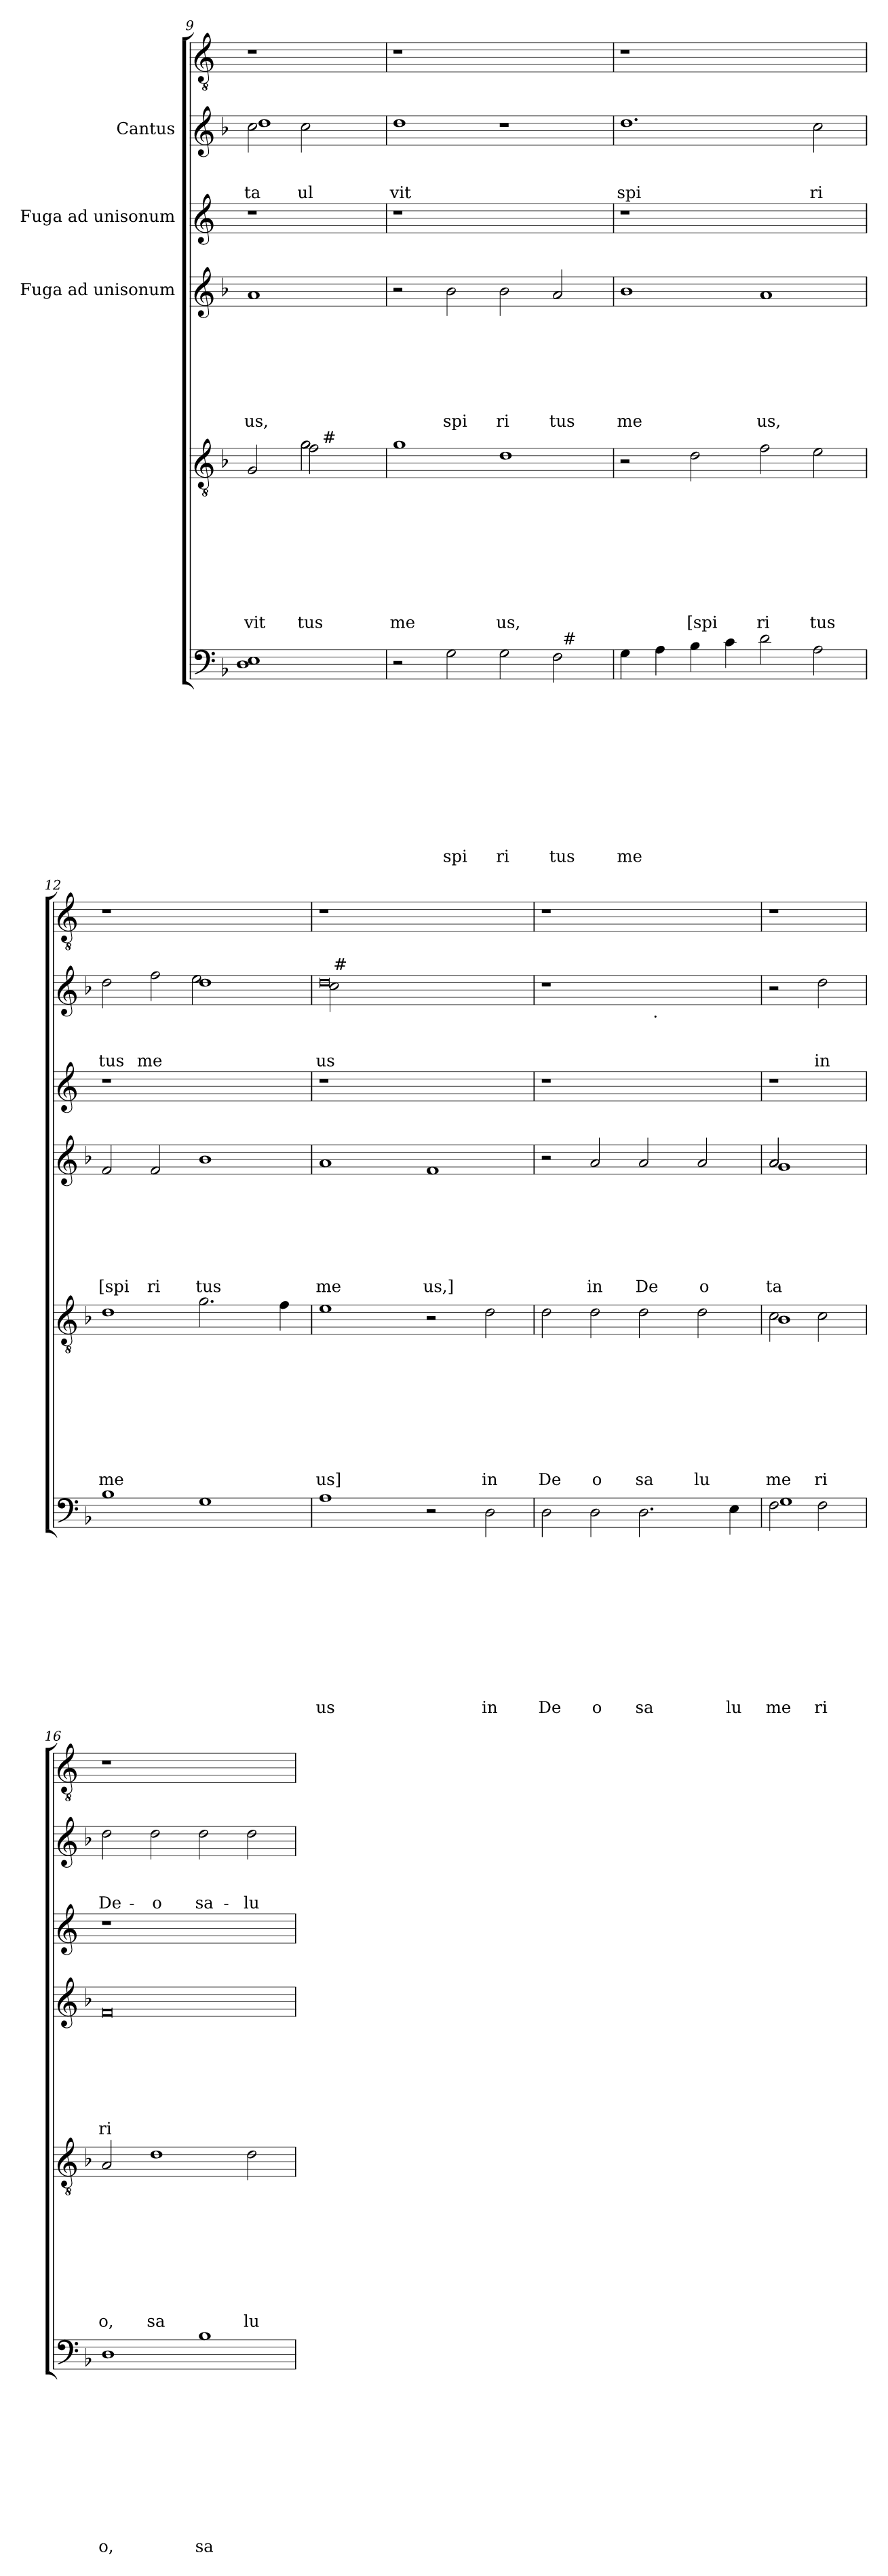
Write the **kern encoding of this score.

**kern	**text	**text	**text	**text	**text	**text	**text	**text	**text	**text	**text	**kern	**text	**text	**text	**text	**text	**text	**text	**text	**text	**kern	**text	**text	**text	**text	**text	**text	**text	**kern	**kern	**text	**text	**text	**kern
*part6	*part6	*part6	*part6	*part6	*part6	*part6	*part6	*part6	*part6	*part6	*part6	*part5	*part5	*part5	*part5	*part5	*part5	*part5	*part5	*part5	*part5	*part4	*part4	*part4	*part4	*part4	*part4	*part4	*part4	*part3	*part2	*part2	*part2	*part2	*part1
*staff6	*staff6	*staff6	*staff6	*staff6	*staff6	*staff6	*staff6	*staff6	*staff6	*staff6	*staff6	*staff5	*staff5	*staff5	*staff5	*staff5	*staff5	*staff5	*staff5	*staff5	*staff5	*staff4	*staff4	*staff4	*staff4	*staff4	*staff4	*staff4	*staff4	*staff3	*staff2	*staff2	*staff2	*staff2	*staff1
*	*	*	*	*	*	*	*	*	*	*	*	*	*	*	*	*	*	*	*	*	*	*I"Fuga ad unisonum	*	*	*	*	*	*	*	*I"Fuga ad unisonum	*I"Cantus	*	*	*	*
*clefF4	*	*	*	*	*	*	*	*	*	*	*	*clefGv2	*	*	*	*	*	*	*	*	*	*clefG2	*	*	*	*	*	*	*	*clefG2	*clefG2	*	*	*	*clefGv2
*k[b-]	*	*	*	*	*	*	*	*	*	*	*	*k[b-]	*	*	*	*	*	*	*	*	*	*k[b-]	*	*	*	*	*	*	*	*k[]	*k[b-]	*	*	*	*k[]
*F:	*	*	*	*	*	*	*	*	*	*	*	*F:	*	*	*	*	*	*	*	*	*	*F:	*	*	*	*	*	*	*	*C:	*F:	*	*	*	*C:
=9	=9	=9	=9	=9	=9	=9	=9	=9	=9	=9	=9	=9	=9	=9	=9	=9	=9	=9	=9	=9	=9	=9	=9	=9	=9	=9	=9	=9	=9	=9	=9	=9	=9	=9	=9
!	!	!	!	!	!	!	!	!	!	!	!	!	!	!	!	!	!	!	!	!	!LO:LY:b	!	!	!	!	!	!	!	!LO:LY:b	!	!	!	!	!LO:LY:b	!
*	*	*	*	*	*	*	*	*	*	*	*	*^	*	*	*	*	*	*	*	*	*	*	*	*	*	*	*	*	*	*	*^	*	*	*	*
*	*	*	*	*	*	*	*	*	*	*	*	*	*^	*	*	*	*	*	*	*	*	*	*	*	*	*	*	*	*	*	*	*	*	*	*	*	*
*	*	*	*	*	*	*	*	*	*	*	*	*	*	*^	*	*	*	*	*	*	*	*	*	*	*	*	*	*	*	*	*	*	*	*	*	*	*	*
!	!	!	!	!	!	!	!	!	!	!	!	!	!	!	!	!	!	!	!	!	!	!	!	!	!	!	!	!	!	!	!	!	!	!	!	!	!	!LO:LY:b	!
1D 1E	.	.	.	.	.	.	.	.	.	.	.	2G/	2ryy	2ryy	2ryy	.	.	.	.	.	.	.	.	vit	1a	.	.	.	.	.	.	-us,	1r	2cc\	1dd	.	.	ta	1r
!	!	!	!	!	!	!	!	!	!	!	!	!	!	!	!	!	!	!	!	!	!	!	!	!LO:LY:b	!	!	!	!	!	!	!	!	!	!	!	!	!	!	!
!	!	!	!	!	!	!	!	!	!	!	!	!	!	!	!	!	!	!	!	!	!	!	!	!LO:LY:b	!	!	!	!	!	!	!	!	!	!	!	!	!	!	!
!	!	!	!	!	!	!	!	!	!	!	!	!	!	!	!	!	!	!	!	!	!	!	!	!LO:LY:b	!	!	!	!	!	!	!	!	!	!	!	!	!	!LO:LY:b	!
.	.	.	.	.	.	.	.	.	.	.	.	16..ryy	2g\	2g\	2f\	.	.	.	.	.	.	.	.	tus	.	.	.	.	.	.	.	.	.	2cc\	.	.	.	ul	.
!	!	!	!	!	!	!	!	!	!	!	!	!LO:TX:a:t=#	!	!	!	!	!	!	!	!	!	!	!	!	!	!	!	!	!	!	!	!	!	!	!	!	!	!	!
.	.	.	.	.	.	.	.	.	.	.	.	4ryy	.	.	.	.	.	.	.	.	.	.	.	.	.	.	.	.	.	.	.	.	.	.	.	.	.	.	.
.	.	.	.	.	.	.	.	.	.	.	.	8ryy	.	.	.	.	.	.	.	.	.	.	.	.	.	.	.	.	.	.	.	.	.	.	.	.	.	.	.
.	.	.	.	.	.	.	.	.	.	.	.	64ryy	.	.	.	.	.	.	.	.	.	.	.	.	.	.	.	.	.	.	.	.	.	.	.	.	.	.	.
*	*	*	*	*	*	*	*	*	*	*	*	*v	*v	*v	*v	*	*	*	*	*	*	*	*	*	*	*	*	*	*	*	*	*	*	*v	*v	*	*	*	*
!!LO:LB:g=z
=10	=10	=10	=10	=10	=10	=10	=10	=10	=10	=10	=10	=10	=10	=10	=10	=10	=10	=10	=10	=10	=10	=10	=10	=10	=10	=10	=10	=10	=10	=10	=10	=10	=10	=10	=10
!	!	!	!	!	!	!	!	!	!	!	!	!	!	!	!	!	!	!	!	!	!LO:LY:b	!	!	!	!	!	!	!	!	!	!	!	!	!LO:LY:b	!
*^	*	*	*	*	*	*	*	*	*	*	*	*	*	*	*	*	*	*	*	*	*	*	*	*	*	*	*	*	*	*	*	*	*	*	*
2r	1ryy	.	.	.	.	.	.	.	.	.	.	.	1g	.	.	.	.	.	.	.	.	me	2r	.	.	.	.	.	.	.	1r	1dd	.	.	vit	1r
!	!	!	!	!	!	!	!	!	!	!	!	!LO:LY:b	!	!	!	!	!	!	!	!	!	!	!	!	!	!	!	!	!	!LO:LY:b	!	!	!	!	!	!
2G\	.	.	.	.	.	.	.	.	.	.	.	spi	.	.	.	.	.	.	.	.	.	.	2b-\	.	.	.	.	.	.	spi	.	.	.	.	.	.
!	!	!	!	!	!	!	!	!	!	!	!	!LO:LY:b	!	!	!	!	!	!	!	!	!	!LO:LY:b	!	!	!	!	!	!	!	!LO:LY:b	!	!	!	!	!	!
2G\	2ryy	.	.	.	.	.	.	.	.	.	.	ri	1d	.	.	.	.	.	.	.	.	us,	2b-\	.	.	.	.	.	.	ri	1ryy	1r	.	.	.	1ryy
!	!	!	!	!	!	!	!	!	!	!	!	!LO:LY:b	!	!	!	!	!	!	!	!	!	!	!	!	!	!	!	!	!	!LO:LY:b	!	!	!	!	!	!
2F\	32ryy	.	.	.	.	.	.	.	.	.	.	tus	.	.	.	.	.	.	.	.	.	.	2a/	.	.	.	.	.	.	tus	.	.	.	.	.	.
!	!LO:TX:a:t=#	!	!	!	!	!	!	!	!	!	!	!	!	!	!	!	!	!	!	!	!	!	!	!	!	!	!	!	!	!	!	!	!	!	!	!
.	4...ryy	.	.	.	.	.	.	.	.	.	.	.	.	.	.	.	.	.	.	.	.	.	.	.	.	.	.	.	.	.	.	.	.	.	.	.
=11	=11	=11	=11	=11	=11	=11	=11	=11	=11	=11	=11	=11	=11	=11	=11	=11	=11	=11	=11	=11	=11	=11	=11	=11	=11	=11	=11	=11	=11	=11	=11	=11	=11	=11	=11	=11
!	!	!	!	!	!	!	!	!	!	!	!	!LO:LY:b	!	!	!	!	!	!	!	!	!	!	!	!	!	!	!	!	!	!LO:LY:b	!	!	!	!	!LO:LY:b	!
*v	*v	*	*	*	*	*	*	*	*	*	*	*	*	*	*	*	*	*	*	*	*	*	*	*	*	*	*	*	*	*	*	*	*	*	*	*
4G\	.	.	.	.	.	.	.	.	.	.	me	2r	.	.	.	.	.	.	.	.	.	1b-	.	.	.	.	.	.	me	1r	1.dd	.	.	spi	1r
4A\	.	.	.	.	.	.	.	.	.	.	.	.	.	.	.	.	.	.	.	.	.	.	.	.	.	.	.	.	.	.	.	.	.	.	.
!	!	!	!	!	!	!	!	!	!	!	!	!	!	!	!	!	!	!	!	!	!LO:LY:b	!	!	!	!	!	!	!	!	!	!	!	!	!	!
4B-\	.	.	.	.	.	.	.	.	.	.	.	2d\	.	.	.	.	.	.	.	.	[spi	.	.	.	.	.	.	.	.	.	.	.	.	.	.
4c\	.	.	.	.	.	.	.	.	.	.	.	.	.	.	.	.	.	.	.	.	.	.	.	.	.	.	.	.	.	.	.	.	.	.	.
!	!	!	!	!	!	!	!	!	!	!	!	!	!	!	!	!	!	!	!	!	!LO:LY:b	!	!	!	!	!	!	!	!LO:LY:b	!	!	!	!	!	!
2d\	.	.	.	.	.	.	.	.	.	.	.	2f\	.	.	.	.	.	.	.	.	ri	1a	.	.	.	.	.	.	us,	1ryy	.	.	.	.	1ryy
!	!	!	!	!	!	!	!	!	!	!	!	!	!	!	!	!	!	!	!	!	!LO:LY:b	!	!	!	!	!	!	!	!	!	!	!	!	!LO:LY:b	!
2A\	.	.	.	.	.	.	.	.	.	.	.	2e\	.	.	.	.	.	.	.	.	tus	.	.	.	.	.	.	.	.	.	2cc\	.	.	ri	.
=12	=12	=12	=12	=12	=12	=12	=12	=12	=12	=12	=12	=12	=12	=12	=12	=12	=12	=12	=12	=12	=12	=12	=12	=12	=12	=12	=12	=12	=12	=12	=12	=12	=12	=12	=12
!	!	!	!	!	!	!	!	!	!	!	!	!	!	!	!	!	!	!	!	!	!LO:LY:b	!	!	!	!	!	!	!	!LO:LY:b	!	!	!	!	!LO:LY:b	!
*	*	*	*	*	*	*	*	*	*	*	*	*	*	*	*	*	*	*	*	*	*	*	*	*	*	*	*	*	*	*	*^	*	*	*	*
1B-	.	.	.	.	.	.	.	.	.	.	.	1d	.	.	.	.	.	.	.	.	me	2f/	.	.	.	.	.	.	[spi	1r	1ryy	2dd\	.	.	tus	1r
!	!	!	!	!	!	!	!	!	!	!	!	!	!	!	!	!	!	!	!	!	!	!	!	!	!	!	!	!	!LO:LY:b	!	!	!	!	!	!LO:LY:b	!
.	.	.	.	.	.	.	.	.	.	.	.	.	.	.	.	.	.	.	.	.	.	2f/	.	.	.	.	.	.	ri	.	.	2ff\	.	.	me	.
!	!	!	!	!	!	!	!	!	!	!	!	!	!	!	!	!	!	!	!	!	!	!	!	!	!	!	!	!	!LO:LY:b	!	!	!	!	!	!	!
1G	.	.	.	.	.	.	.	.	.	.	.	2.g\	.	.	.	.	.	.	.	.	.	1b-	.	.	.	.	.	.	tus	1ryy	1dd	2ee\	.	.	.	1ryy
.	.	.	.	.	.	.	.	.	.	.	.	.	.	.	.	.	.	.	.	.	.	.	.	.	.	.	.	.	.	.	.	2ryy	.	.	.	.
.	.	.	.	.	.	.	.	.	.	.	.	4f\	.	.	.	.	.	.	.	.	.	.	.	.	.	.	.	.	.	.	.	.	.	.	.	.
*	*	*	*	*	*	*	*	*	*	*	*	*	*	*	*	*	*	*	*	*	*	*	*	*	*	*	*	*	*	*	*v	*v	*	*	*	*
=13	=13	=13	=13	=13	=13	=13	=13	=13	=13	=13	=13	=13	=13	=13	=13	=13	=13	=13	=13	=13	=13	=13	=13	=13	=13	=13	=13	=13	=13	=13	=13	=13	=13	=13	=13
!	!	!	!	!	!	!	!	!	!	!	!LO:LY:b	!	!	!	!	!	!	!	!	!	!LO:LY:b	!	!	!	!	!	!	!	!LO:LY:b	!	!	!	!	!LO:LY:b	!
*	*	*	*	*	*	*	*	*	*	*	*	*	*	*	*	*	*	*	*	*	*	*	*	*	*	*	*	*	*	*	*^	*	*	*	*
*	*	*	*	*	*	*	*	*	*	*	*	*	*	*	*	*	*	*	*	*	*	*	*	*	*	*	*	*	*	*	*	*^	*	*	*	*
1A	.	.	.	.	.	.	.	.	.	.	us	1e	.	.	.	.	.	.	.	.	us]	1a	.	.	.	.	.	.	me	1r	0dd	2cc\	16ryy	.	.	us	1r
!	!	!	!	!	!	!	!	!	!	!	!	!	!	!	!	!	!	!	!	!	!	!	!	!	!	!	!	!	!	!	!	!	!LO:TX:a:t=#	!	!	!	!
.	.	.	.	.	.	.	.	.	.	.	.	.	.	.	.	.	.	.	.	.	.	.	.	.	.	.	.	.	.	.	.	.	1ryy	.	.	.	.
.	.	.	.	.	.	.	.	.	.	.	.	.	.	.	.	.	.	.	.	.	.	.	.	.	.	.	.	.	.	.	.	1.ryy	.	.	.	.	.
!	!	!	!	!	!	!	!	!	!	!	!	!	!	!	!	!	!	!	!	!	!	!	!	!	!	!	!	!	!LO:LY:b	!	!	!	!	!	!	!	!
2r	.	.	.	.	.	.	.	.	.	.	.	2r	.	.	.	.	.	.	.	.	.	1f	.	.	.	.	.	.	us,]	1ryy	.	.	.	.	.	.	1ryy
.	.	.	.	.	.	.	.	.	.	.	.	.	.	.	.	.	.	.	.	.	.	.	.	.	.	.	.	.	.	.	.	.	2...ryy	.	.	.	.
!	!	!	!	!	!	!	!	!	!	!	!LO:LY:b	!	!	!	!	!	!	!	!	!	!LO:LY:b	!	!	!	!	!	!	!	!	!	!	!	!	!	!	!	!
2D\	.	.	.	.	.	.	.	.	.	.	in	2d\	.	.	.	.	.	.	.	.	in	.	.	.	.	.	.	.	.	.	.	.	.	.	.	.	.
=14	=14	=14	=14	=14	=14	=14	=14	=14	=14	=14	=14	=14	=14	=14	=14	=14	=14	=14	=14	=14	=14	=14	=14	=14	=14	=14	=14	=14	=14	=14	=14	=14	=14	=14	=14	=14	=14
!	!	!	!	!	!	!	!	!	!	!	!LO:LY:b	!	!	!	!	!	!	!	!	!	!LO:LY:b	!	!	!	!	!	!	!	!	!	!	!	!	!	!	!	!
*	*	*	*	*	*	*	*	*	*	*	*	*	*	*	*	*	*	*	*	*	*	*	*	*	*	*	*	*	*	*	*v	*v	*v	*	*	*	*
2D\	.	.	.	.	.	.	.	.	.	.	De	2d\	.	.	.	.	.	.	.	.	De	2r	.	.	.	.	.	.	.	1r	1r	.	.	.	1r
!	!	!	!	!	!	!	!	!	!	!	!LO:LY:b	!	!	!	!	!	!	!	!	!	!LO:LY:b	!	!	!	!	!	!	!	!LO:LY:b	!	!	!	!	!	!
2D\	.	.	.	.	.	.	.	.	.	.	o	2d\	.	.	.	.	.	.	.	.	o	2a/	.	.	.	.	.	.	in	.	.	.	.	.	.
!	!	!	!	!	!	!	!	!	!	!	!LO:LY:b	!	!	!	!	!	!	!	!	!	!LO:LY:b	!	!	!	!	!	!	!	!LO:LY:b	!	!	!	!	!	!
2.D\	.	.	.	.	.	.	.	.	.	.	sa	2d\	.	.	.	.	.	.	.	.	sa	2a/	.	.	.	.	.	.	De	1ryy	16ryy	.	.	.	1ryy
!	!	!	!	!	!	!	!	!	!	!	!	!	!	!	!	!	!	!	!	!	!	!	!	!	!	!	!	!	!	!	!LO:TX:b:t=.	!	!	!	!
.	.	.	.	.	.	.	.	.	.	.	.	.	.	.	.	.	.	.	.	.	.	.	.	.	.	.	.	.	.	.	2...ryy	.	.	.	.
!	!	!	!	!	!	!	!	!	!	!	!	!	!	!	!	!	!	!	!	!	!LO:LY:b	!	!	!	!	!	!	!	!LO:LY:b	!	!	!	!	!	!
.	.	.	.	.	.	.	.	.	.	.	.	2d\	.	.	.	.	.	.	.	.	lu	2a/	.	.	.	.	.	.	o	.	.	.	.	.	.
!	!	!	!	!	!	!	!	!	!	!	!LO:LY:b	!	!	!	!	!	!	!	!	!	!	!	!	!	!	!	!	!	!	!	!	!	!	!	!
4E\	.	.	.	.	.	.	.	.	.	.	lu	.	.	.	.	.	.	.	.	.	.	.	.	.	.	.	.	.	.	.	.	.	.	.	.
=15	=15	=15	=15	=15	=15	=15	=15	=15	=15	=15	=15	=15	=15	=15	=15	=15	=15	=15	=15	=15	=15	=15	=15	=15	=15	=15	=15	=15	=15	=15	=15	=15	=15	=15	=15
!	!	!	!	!	!	!	!	!	!	!	!LO:LY:b	!	!	!	!	!	!	!	!	!	!	!	!	!	!	!	!	!	!	!	!	!	!	!	!
*^	*	*	*	*	*	*	*	*	*	*	*	*	*	*	*	*	*	*	*	*	*	*	*	*	*	*	*	*	*	*	*	*	*	*	*
!	!	!	!	!	!	!	!	!	!	!	!	!LO:LY:b	!	!	!	!	!	!	!	!	!	!LO:LY:b	!	!	!	!	!	!	!	!	!	!	!	!	!	!
*	*	*	*	*	*	*	*	*	*	*	*	*	*^	*	*	*	*	*	*	*	*	*	*	*	*	*	*	*	*	*	*	*	*	*	*	*
!	!	!	!	!	!	!	!	!	!	!	!	!	!	!	!	!	!	!	!	!	!	!	!LO:LY:b	!	!	!	!	!	!	!	!LO:LY:b	!	!	!	!	!	!
*	*	*	*	*	*	*	*	*	*	*	*	*	*	*	*	*	*	*	*	*	*	*	*	*^	*	*	*	*	*	*	*	*	*	*	*	*	*
!	!	!	!	!	!	!	!	!	!	!	!	!	!	!	!	!	!	!	!	!	!	!	!	!	!	!	!	!	!	!	!	!LO:LY:b	!	!	!	!	!	!
*	*	*	*	*	*	*	*	*	*	*	*	*	*	*	*	*	*	*	*	*	*	*	*	*	*^	*	*	*	*	*	*	*	*	*	*	*	*	*
!	!	!	!	!	!	!	!	!	!	!	!	!	!	!	!	!	!	!	!	!	!	!	!	!	!	!	!	!	!	!	!	!	!LO:LY:b	!	!	!	!	!	!
2F\	1G	.	.	.	.	.	.	.	.	.	.	me	2c\	1B-	.	.	.	.	.	.	.	.	me	2a/	2a/	1g	.	.	.	.	.	.	ta	1r	2r	.	.	.	1r
!	!	!	!	!	!	!	!	!	!	!	!	!LO:LY:b	!	!	!	!	!	!	!	!	!	!	!LO:LY:b	!	!	!	!	!	!	!	!	!	!	!	!	!	!	!LO:LY:b	!
2F\	.	.	.	.	.	.	.	.	.	.	.	ri	2c\	.	.	.	.	.	.	.	.	.	ri	2ryy	2ryy	.	.	.	.	.	.	.	.	.	2dd\	.	.	in	.
*v	*v	*	*	*	*	*	*	*	*	*	*	*	*	*	*	*	*	*	*	*	*	*	*	*	*v	*v	*	*	*	*	*	*	*	*	*	*	*	*	*
*	*	*	*	*	*	*	*	*	*	*	*	*v	*v	*	*	*	*	*	*	*	*	*	*	*	*	*	*	*	*	*	*	*	*	*	*	*	*
!!LO:PB:g=z
=16	=16	=16	=16	=16	=16	=16	=16	=16	=16	=16	=16	=16	=16	=16	=16	=16	=16	=16	=16	=16	=16	=16	=16	=16	=16	=16	=16	=16	=16	=16	=16	=16	=16	=16	=16	=16
!	!	!	!	!	!	!	!	!	!	!	!LO:LY:b	!	!	!	!	!	!	!	!	!	!LO:LY:b	!	!	!	!	!	!	!	!	!LO:LY:b	!	!	!	!	!LO:LY:b	!
*	*	*	*	*	*	*	*	*	*	*	*	*	*	*	*	*	*	*	*	*	*	*v	*v	*	*	*	*	*	*	*	*	*	*	*	*	*
1D	.	.	.	.	.	.	.	.	.	.	o,	2A/	.	.	.	.	.	.	.	.	o,	0f	.	.	.	.	.	.	ri	1r	2dd\	.	.	De-	1r
!	!	!	!	!	!	!	!	!	!	!	!	!	!	!	!	!	!	!	!	!	!LO:LY:b	!	!	!	!	!	!	!	!	!	!	!	!	!LO:LY:b	!
.	.	.	.	.	.	.	.	.	.	.	.	1d	.	.	.	.	.	.	.	.	sa	.	.	.	.	.	.	.	.	.	2dd\	.	.	-o	.
!	!	!	!	!	!	!	!	!	!	!	!LO:LY:b	!	!	!	!	!	!	!	!	!	!	!	!	!	!	!	!	!	!	!	!	!	!	!LO:LY:b	!
1B-	.	.	.	.	.	.	.	.	.	.	sa	.	.	.	.	.	.	.	.	.	.	.	.	.	.	.	.	.	.	1ryy	2dd\	.	.	sa-	1ryy
!	!	!	!	!	!	!	!	!	!	!	!	!	!	!	!	!	!	!	!	!	!LO:LY:b	!	!	!	!	!	!	!	!	!	!	!	!	!LO:LY:b	!
.	.	.	.	.	.	.	.	.	.	.	.	2d\	.	.	.	.	.	.	.	.	lu	.	.	.	.	.	.	.	.	.	2dd\	.	.	-lu-	.
=	=	=	=	=	=	=	=	=	=	=	=	=	=	=	=	=	=	=	=	=	=	=	=	=	=	=	=	=	=	=	=	=	=	=	=
*-	*-	*-	*-	*-	*-	*-	*-	*-	*-	*-	*-	*-	*-	*-	*-	*-	*-	*-	*-	*-	*-	*-	*-	*-	*-	*-	*-	*-	*-	*-	*-	*-	*-	*-	*-
